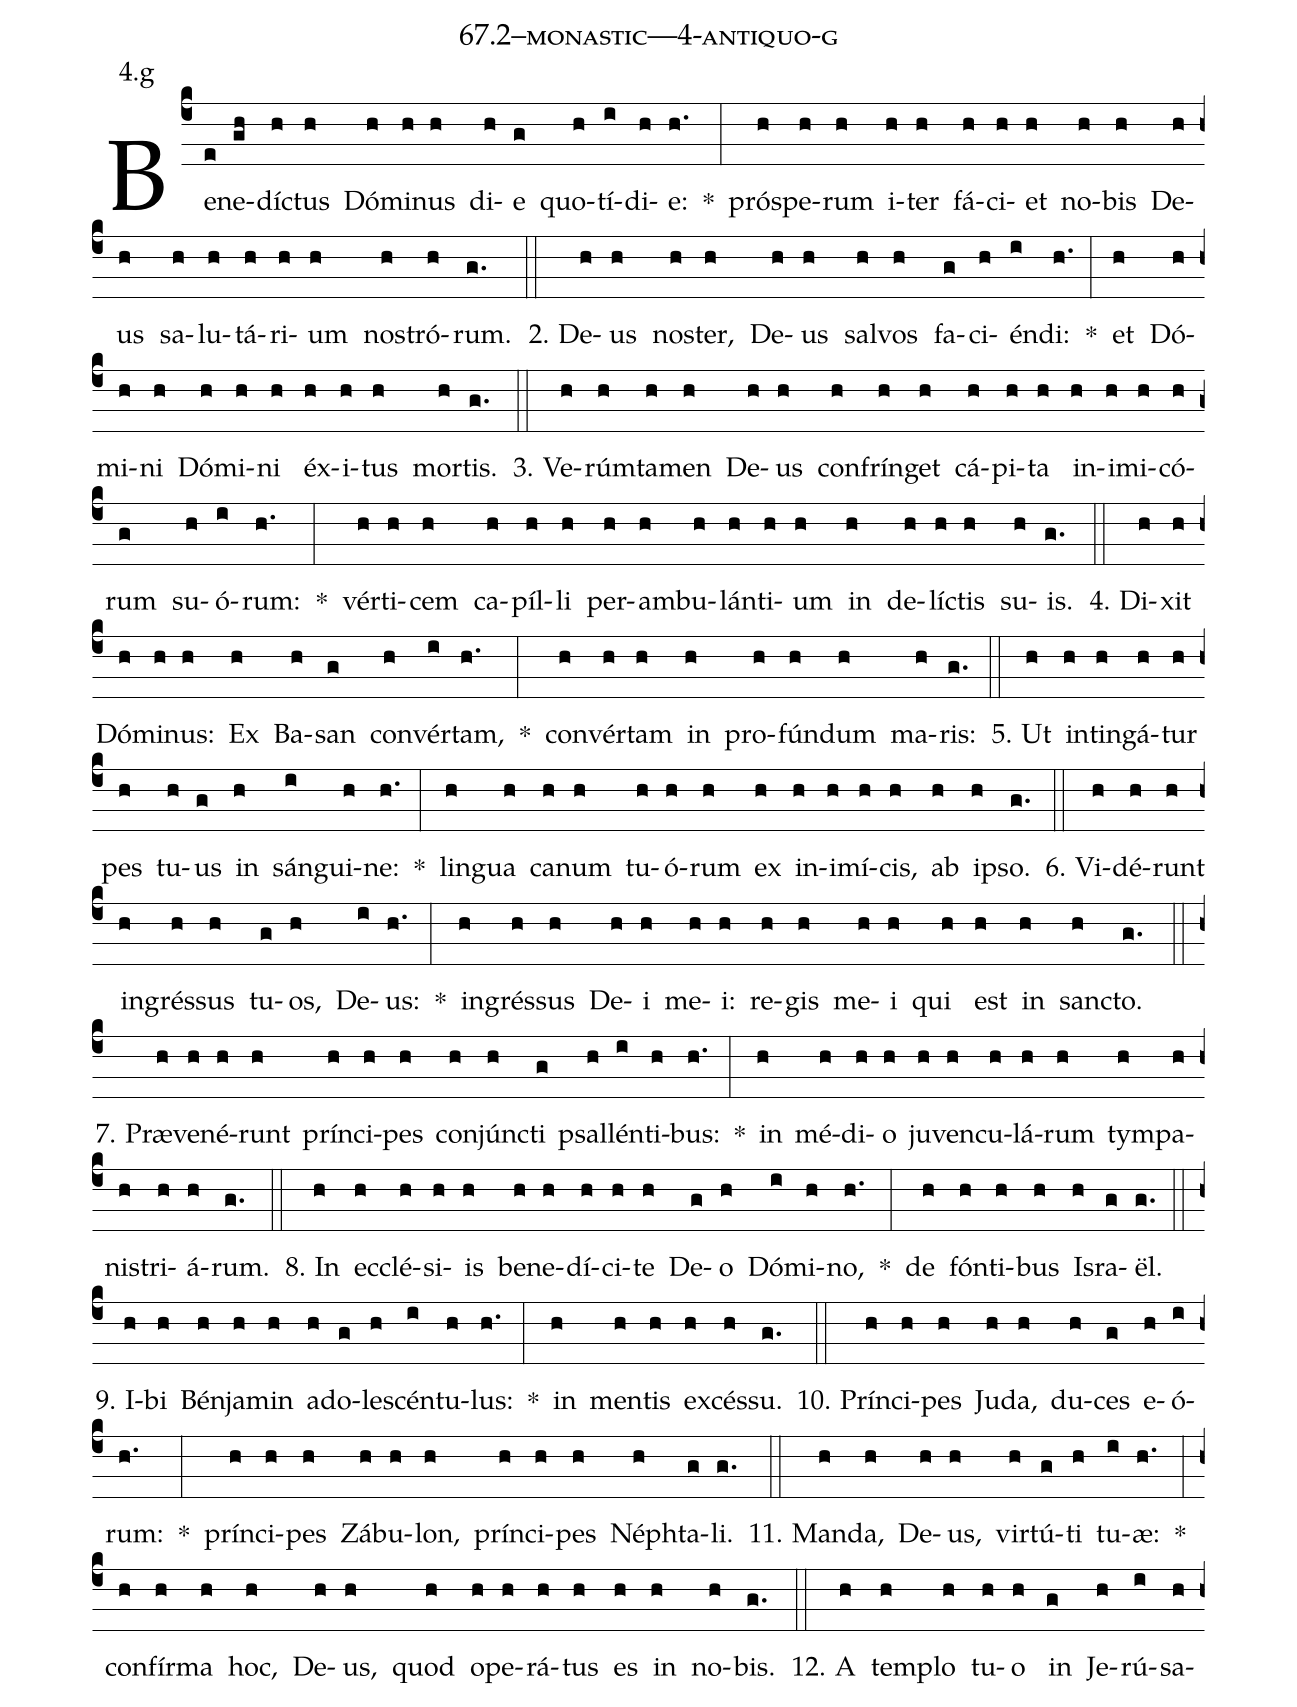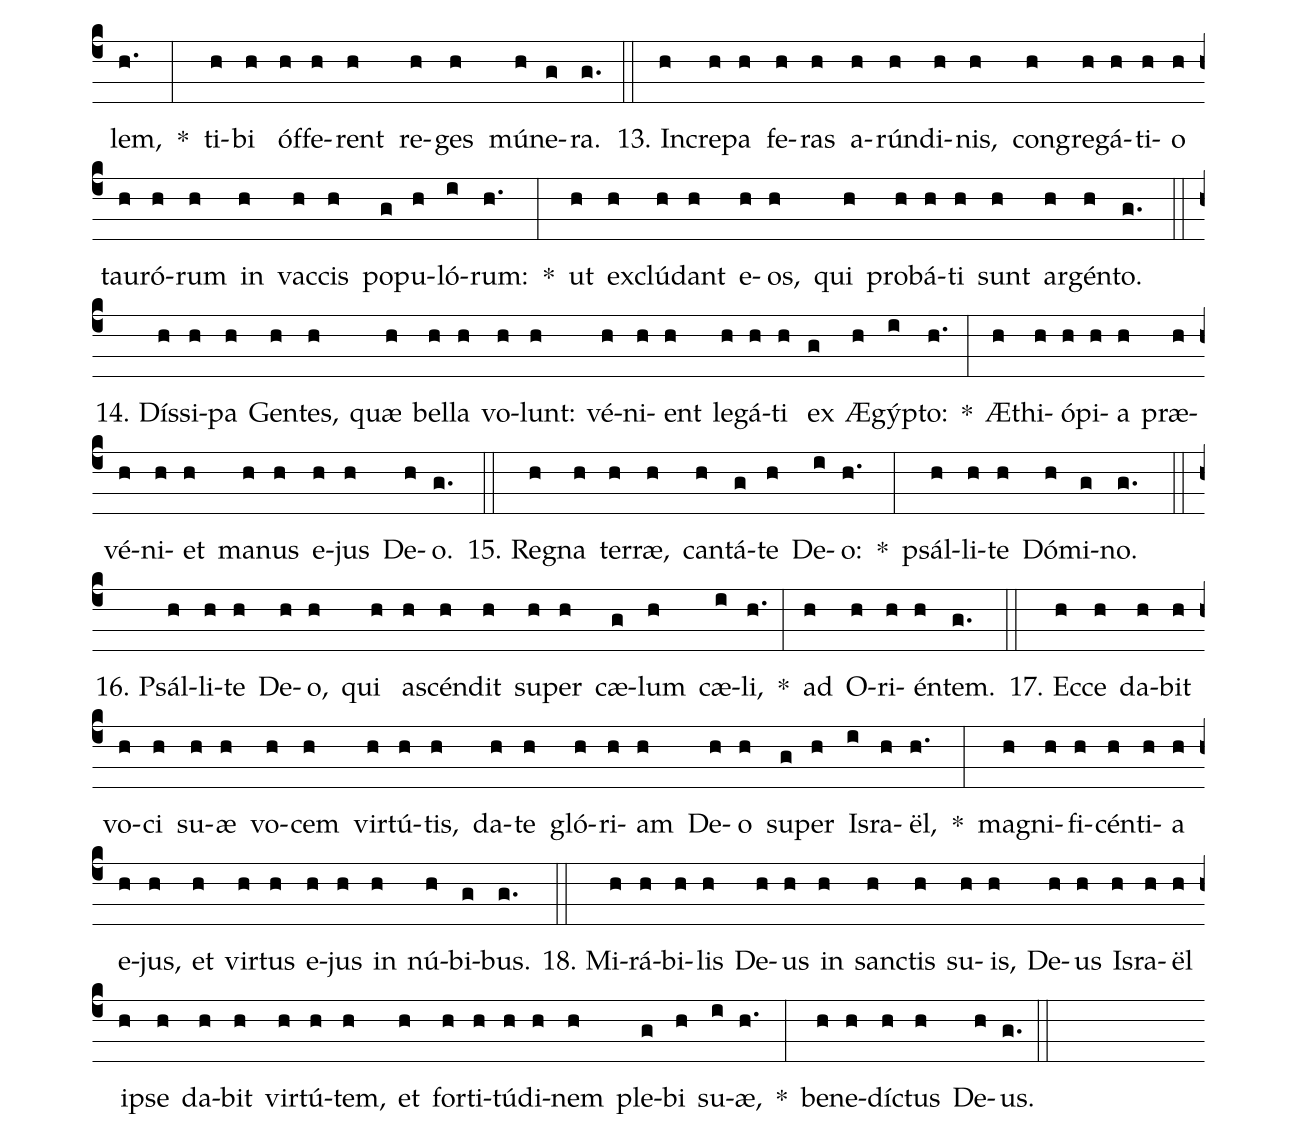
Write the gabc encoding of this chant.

name: 67.2--monastic---4-antiquo-g;
annotation: 4.g;
%%
(c4)Be(e)ne(gh)díc(h)tus(h) Dó(h)mi(h)nus(h) di(h)e(g) quo(h)tí(i)di(h)e:(h.) *(:) pró(h)spe(h)rum(h) i(h)ter(h) fá(h)ci(h)et(h) no(h)bis(h) De(h)us(h) sa(h)lu(h)tá(h)ri(h)um(h) nos(h)tró(h)rum.(g.) (::)
2. De(h)us(h) nos(h)ter,(h) De(h)us(h) sal(h)vos(h) fa(g)ci(h)én(i)di:(h.) *(:) et(h) Dó(h)mi(h)ni(h) Dó(h)mi(h)ni(h) éx(h)i(h)tus(h) mor(h)tis.(g.) (::)
3. Ve(h)rúm(h)ta(h)men(h) De(h)us(h) con(h)frín(h)get(h) cá(h)pi(h)ta(h) in(h)i(h)mi(h)có(h)rum(g) su(h)ó(i)rum:(h.) *(:) vér(h)ti(h)cem(h) ca(h)píl(h)li(h) per(h)am(h)bu(h)lán(h)ti(h)um(h) in(h) de(h)líc(h)tis(h) su(h)is.(g.) (::)
4. Di(h)xit(h) Dó(h)mi(h)nus:(h) Ex(h) Ba(h)san(g) con(h)vér(i)tam,(h.) *(:) con(h)vér(h)tam(h) in(h) pro(h)fún(h)dum(h) ma(h)ris:(g.) (::)
5. Ut(h) in(h)tin(h)gá(h)tur(h) pes(h) tu(h)us(g) in(h) sán(i)gui(h)ne:(h.) *(:) lin(h)gua(h) ca(h)num(h) tu(h)ó(h)rum(h) ex(h) in(h)i(h)mí(h)cis,(h) ab(h) ip(h)so.(g.) (::)
6. Vi(h)dé(h)runt(h) in(h)grés(h)sus(h) tu(g)os,(h) De(i)us:(h.) *(:) in(h)grés(h)sus(h) De(h)i(h) me(h)i:(h) re(h)gis(h) me(h)i(h) qui(h) est(h) in(h) sanc(h)to.(g.) (::)
7. Præ(h)ve(h)né(h)runt(h) prín(h)ci(h)pes(h) con(h)júnc(h)ti(g) psal(h)lén(i)ti(h)bus:(h.) *(:) in(h) mé(h)di(h)o(h) ju(h)ven(h)cu(h)lá(h)rum(h) tym(h)pa(h)nis(h)tri(h)á(h)rum.(g.) (::)
8. In(h) ec(h)clé(h)si(h)is(h) be(h)ne(h)dí(h)ci(h)te(h) De(g)o(h) Dó(i)mi(h)no,(h.) *(:) de(h) fón(h)ti(h)bus(h) Is(h)ra(g)ël.(g.) (::)
9. I(h)bi(h) Bén(h)ja(h)min(h) ad(h)o(g)le(h)scén(i)tu(h)lus:(h.) *(:) in(h) men(h)tis(h) ex(h)cés(h)su.(g.) (::)
10. Prín(h)ci(h)pes(h) Ju(h)da,(h) du(h)ces(g) e(h)ó(i)rum:(h.) *(:) prín(h)ci(h)pes(h) Zá(h)bu(h)lon,(h) prín(h)ci(h)pes(h) Néph(h)ta(g)li.(g.) (::)
11. Man(h)da,(h) De(h)us,(h) vir(h)tú(g)ti(h) tu(i)æ:(h.) *(:) con(h)fír(h)ma(h) hoc,(h) De(h)us,(h) quod(h) o(h)pe(h)rá(h)tus(h) es(h) in(h) no(h)bis.(g.) (::)
12. A(h) tem(h)plo(h) tu(h)o(h) in(g) Je(h)rú(i)sa(h)lem,(h.) *(:) ti(h)bi(h) óf(h)fe(h)rent(h) re(h)ges(h) mú(h)ne(g)ra.(g.) (::)
13. In(h)cre(h)pa(h) fe(h)ras(h) a(h)rún(h)di(h)nis,(h) con(h)gre(h)gá(h)ti(h)o(h) tau(h)ró(h)rum(h) in(h) vac(h)cis(h) po(g)pu(h)ló(i)rum:(h.) *(:) ut(h) ex(h)clú(h)dant(h) e(h)os,(h) qui(h) pro(h)bá(h)ti(h) sunt(h) ar(h)gén(h)to.(g.) (::)
14. Dís(h)si(h)pa(h) Gen(h)tes,(h) quæ(h) bel(h)la(h) vo(h)lunt:(h) vé(h)ni(h)ent(h) le(h)gá(h)ti(h) ex(g) Æ(h)gýp(i)to:(h.) *(:) Æ(h)thi(h)ó(h)pi(h)a(h) præ(h)vé(h)ni(h)et(h) ma(h)nus(h) e(h)jus(h) De(h)o.(g.) (::)
15. Re(h)gna(h) ter(h)ræ,(h) can(h)tá(g)te(h) De(i)o:(h.) *(:) psál(h)li(h)te(h) Dó(h)mi(g)no.(g.) (::)
16. Psál(h)li(h)te(h) De(h)o,(h) qui(h) a(h)scén(h)dit(h) su(h)per(h) cæ(g)lum(h) cæ(i)li,(h.) *(:) ad(h) O(h)ri(h)én(h)tem.(g.) (::)
17. Ec(h)ce(h) da(h)bit(h) vo(h)ci(h) su(h)æ(h) vo(h)cem(h) vir(h)tú(h)tis,(h) da(h)te(h) gló(h)ri(h)am(h) De(h)o(h) su(g)per(h) Is(i)ra(h)ël,(h.) *(:) ma(h)gni(h)fi(h)cén(h)ti(h)a(h) e(h)jus,(h) et(h) vir(h)tus(h) e(h)jus(h) in(h) nú(h)bi(g)bus.(g.) (::)
18. Mi(h)rá(h)bi(h)lis(h) De(h)us(h) in(h) sanc(h)tis(h) su(h)is,(h) De(h)us(h) Is(h)ra(h)ël(h) ip(h)se(h) da(h)bit(h) vir(h)tú(h)tem,(h) et(h) for(h)ti(h)tú(h)di(h)nem(h) ple(g)bi(h) su(i)æ,(h.) *(:) be(h)ne(h)díc(h)tus(h) De(h)us.(g.) (::)
